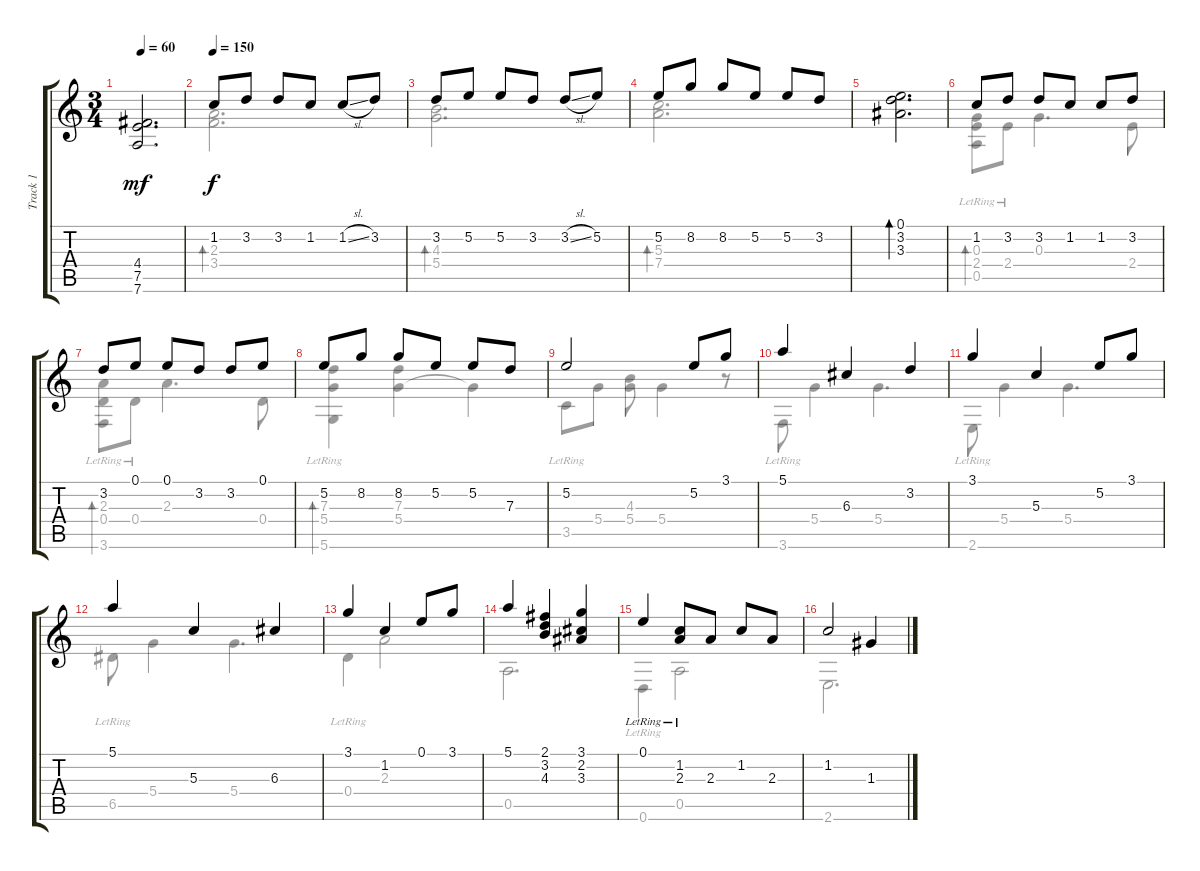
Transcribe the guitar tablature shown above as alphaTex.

\track ("Track 1" "Track 1") {instrument acousticguitarnylon}
\staff {score tabs}
\tuning (E4 B3 G3 D3 A2 D2) {hide}
\voice
\ts (3 4)
\tempo 60
\clef g2
\ks c
(4.4 7.5 7.6).2{d dy mf} |
\tempo 150
1.2.8{dy f} 3.2.8 3.2.8 1.2.8 1.2{sl}.8 3.2.8 |
3.2.8 5.2.8 5.2.8 3.2.8 3.2{sl}.8 5.2.8 |
5.2.8 8.2.8 8.2.8 5.2.8 5.2.8 3.2.8 |
(0.1 3.2 3.3).2{d bd 240} |
1.2.8 3.2.8 3.2.8 1.2.8 1.2.8 3.2.8 |
3.2.8 0.1.8 0.1.8 3.2.8 3.2.8 0.1.8 |
5.2.8 8.2.8 8.2.8 5.2.8 5.2.8 7.3.8 |
5.2.2 5.2.8 3.1.8 |
5.1.4 6.3.4 3.2.4 |
3.1.4 5.3.4 5.2.8 3.1.8 |
5.1.4 5.3.4 6.3.4 |
3.1.4 1.2.4 0.1.8 3.1.8 |
5.1.4 (2.1 3.2 4.3).4 (3.1 2.2 3.3).4 |
0.1{lr}.4 (1.2{lr} 2.3).8 2.3.8 1.2.8 2.3.8 |
1.2.2 1.3.4
\voice
\clef g2
\ottava regular
\simile none
\ks c
|
(2.3 3.4).2{d bd 240} |
(4.3 5.4).2{d bd 240} |
(5.3 7.4).2{d bd 240} |
|
(0.3{lr} 2.4{lr} 0.5{lr}).8{bd 240} 2.4{lr}.8 0.3.4{d} 2.4.8 |
(2.3{lr} 0.4{lr} 3.6{lr}).8{bd 240} 0.4{lr}.8 2.3.4{d} 0.4.8 |
(7.3{lr} 5.4{lr} 5.6{lr}).4{bd 240} (7.3 5.4).4 5.4{t}.4 |
3.5{lr}.8 5.4.8 (4.3 5.4).8 5.4.4 r.8 |
3.6{lr}.8 5.4.4 5.4.4{d} |
2.6{lr}.8 5.4.4 5.4.4{d} |
6.5{lr}.8 5.4.4 5.4.4{d} |
0.4{lr}.4 2.3.2 |
0.5.2{d} |
0.6{lr}.4 0.5.2 |
2.6.2{d}
